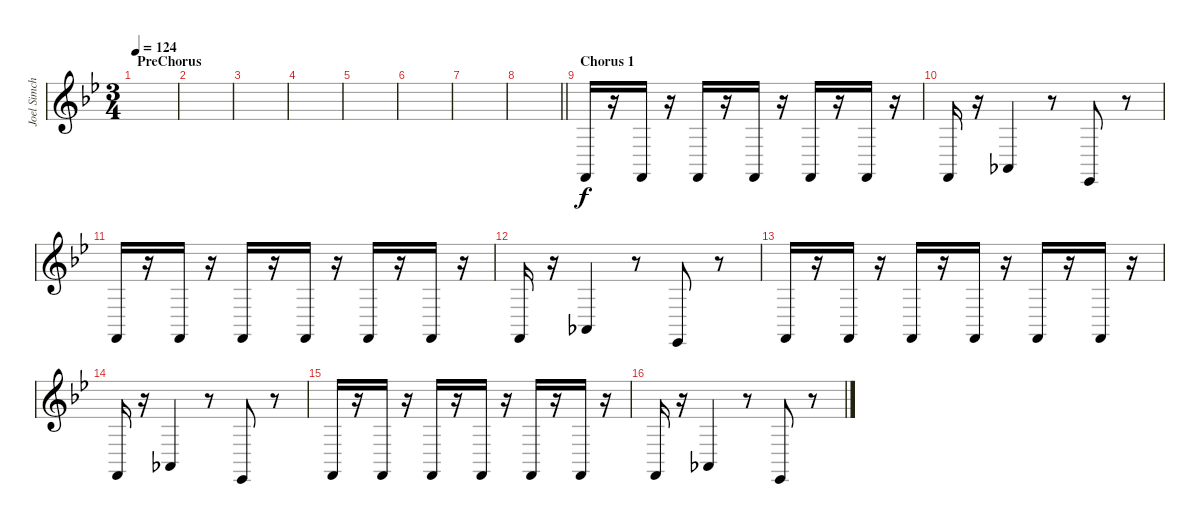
\track ("Joel Simches (organ)" "Joel Simch") {instrument rockorgan}
\staff {score}
\tuning (D4 A3 Gb3 D3 A2 D2) {hide}
\ts (3 4)
\section ("" "PreChorus")
\tempo 124
\clef g2
\ks bb
|
|
|
|
|
|
|
\barLineRight lightlight
|
\section ("" "Chorus 1")
3.6.16 r.16 3.6.16 r.16 3.6.16 r.16 3.6.16 r.16 3.6.16 r.16 3.6.16 r.16 |
3.6.16 r.16 6.6.4 r.8 1.6.8 r.8 |
3.6.16 r.16 3.6.16 r.16 3.6.16 r.16 3.6.16 r.16 3.6.16 r.16 3.6.16 r.16 |
3.6.16 r.16 6.6.4 r.8 1.6.8 r.8 |
3.6.16 r.16 3.6.16 r.16 3.6.16 r.16 3.6.16 r.16 3.6.16 r.16 3.6.16 r.16 |
3.6.16 r.16 6.6.4 r.8 1.6.8 r.8 |
3.6.16 r.16 3.6.16 r.16 3.6.16 r.16 3.6.16 r.16 3.6.16 r.16 3.6.16 r.16 |
3.6.16 r.16 6.6.4 r.8 1.6.8 r.8
